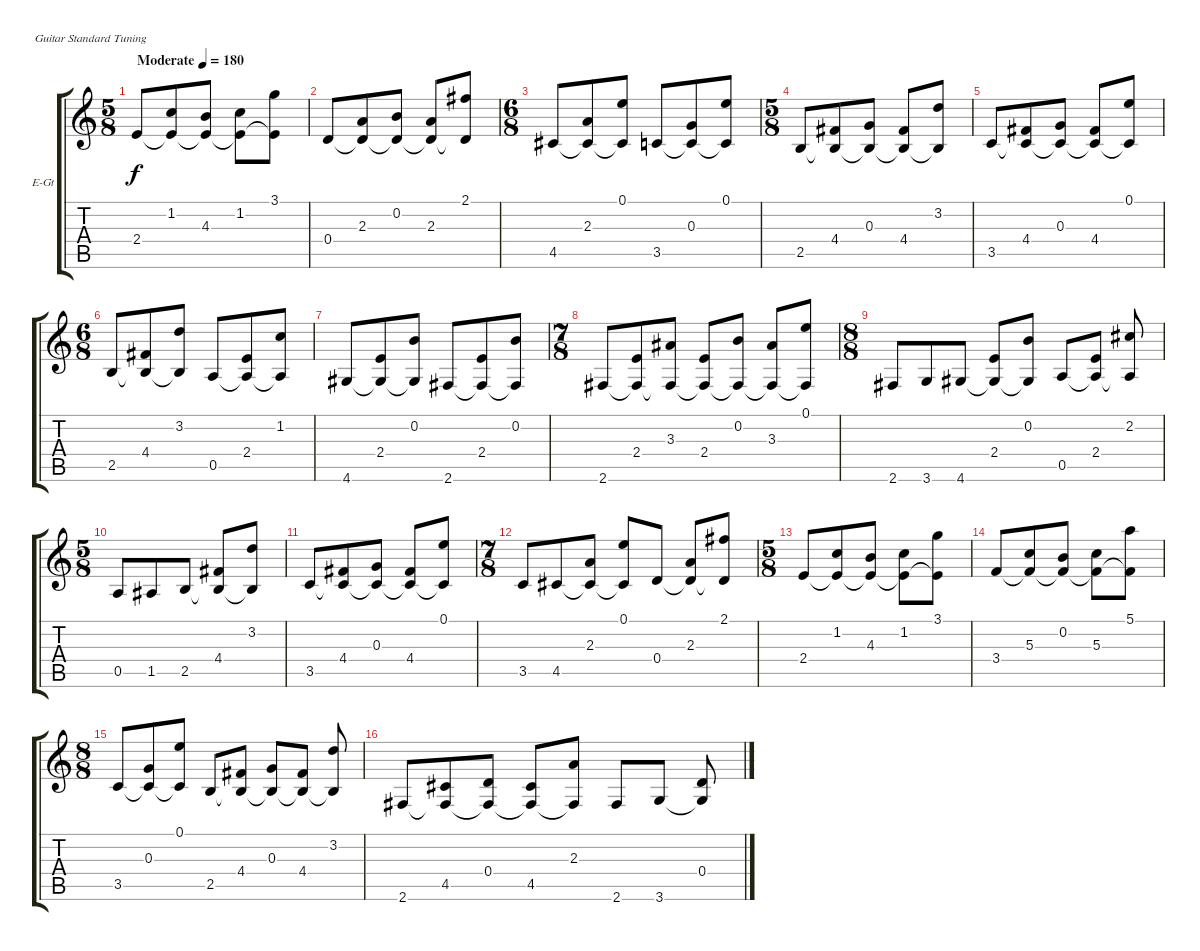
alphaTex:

\bracketExtendMode groupsimilarinstruments
\firstSystemTrackNameOrientation horizontal
\otherSystemsTrackNameOrientation horizontal
\track ("John" "E-Gt") {instrument electricguitarclean}
\staff {score tabs}
\tuning (E4 B3 G3 D3 A2 E2)
\ts (5 8)
\beaming (8 3 2)
\tempo (180 "Moderate")
\clef g2
\scale
0.39527
\ks c
2.4.8{dy f instrument electricguitarclean} (1.2 2.4{t}).8 (4.3 2.4{t}).8 (1.2 2.4{t}).8 (3.1 2.4{t}).8 |
\scale
0.209459 0.4.8 (2.3 0.4{t}).8 (0.2 0.4{t}).8 (2.3 0.4{t}).8 (2.1 0.4{t}).8 |
\ts (6 8)
\beaming (8 3 3)
\scale
0.39527 4.5.8 (2.3 4.5{t}).8 (0.1 4.5{t}).8 3.5.8 (0.3 3.5{t}).8 (0.1 3.5{t}).8 |
\ts (5 8)
\beaming (8 3 2)
\scale
0.39527 2.5.8 (4.4 2.5{t}).8 (0.3 2.5{t}).8 (4.4 2.5{t}).8 (3.2 2.5{t}).8 |
\scale
0.209459 3.5.8 (4.4 3.5{t}).8 (0.3 3.5{t}).8 (4.4 3.5{t}).8 (0.1 3.5{t}).8 |
\ts (6 8)
\beaming (8 3 3)
\scale
0.39527 2.5.8 (4.4 2.5{t}).8 (3.2 2.5{t}).8 0.5.8 (2.4 0.5{t}).8 (1.2 0.5{t}).8 |
\scale
0.209459 4.6.8 (2.4 4.6{t}).8 (0.2 4.6{t}).8 2.6.8 (2.4 2.6{t}).8 (0.2 2.6{t}).8 |
\ts (7 8)
\beaming (8 3 2 2)
\scale
0.39527 2.6.8 (2.4 2.6{t}).8 (3.3 2.6{t}).8 (2.4 2.6{t}).8 (0.2 2.6{t}).8 (3.3 2.6{t}).8 (0.1 2.6{t}).8 |
\ts (8 8)
\scale
0.39527 2.6.8 3.6.8 4.6.8 (2.4 4.6{t}).8 (0.2 4.6{t}).8 0.5.8 (2.4 0.5{t}).8 (2.2 0.5{t}).8 |
\ts (5 8)
\scale
0.39527 0.5.8 1.5.8 2.5.8 (4.4 2.5{t}).8 (3.2 2.5{t}).8 |
\scale
0.209459 3.5.8 (4.4 3.5{t}).8 (0.3 3.5{t}).8 (4.4 3.5{t}).8 (0.1 3.5{t}).8 |
\ts (7 8)
\scale
0.39527 3.5.8 4.5.8 (2.3 4.5{t}).8 (0.1 4.5{t}).8 0.4.8 (2.3 0.4{t}).8 (2.1 0.4{t}).8 |
\ts (5 8)
\scale
0.39527 2.4.8 (1.2 2.4{t}).8 (4.3 2.4{t}).8 (1.2 2.4{t}).8 (3.1 2.4{t}).8 |
\scale
0.209459 3.4.8 (5.3 3.4{t}).8 (0.2 3.4{t}).8 (5.3 3.4{t}).8 (5.1 3.4{t}).8 |
\ts (8 8)
\scale
0.39527 3.5.8 (0.3 3.5{t}).8 (0.1 3.5{t}).8 2.5.8 (4.4 2.5{t}).8 (0.3 2.5{t}).8 (4.4 2.5{t}).8 (3.2 2.5{t}).8 |
\scale
0.333333 2.6.8 (4.5 2.6{t}).8 (0.4 2.6{t}).8 (4.5 2.6{t}).8 (2.3 2.6{t}).8 2.6.8 3.6.8 (0.4 3.6{t}).8
